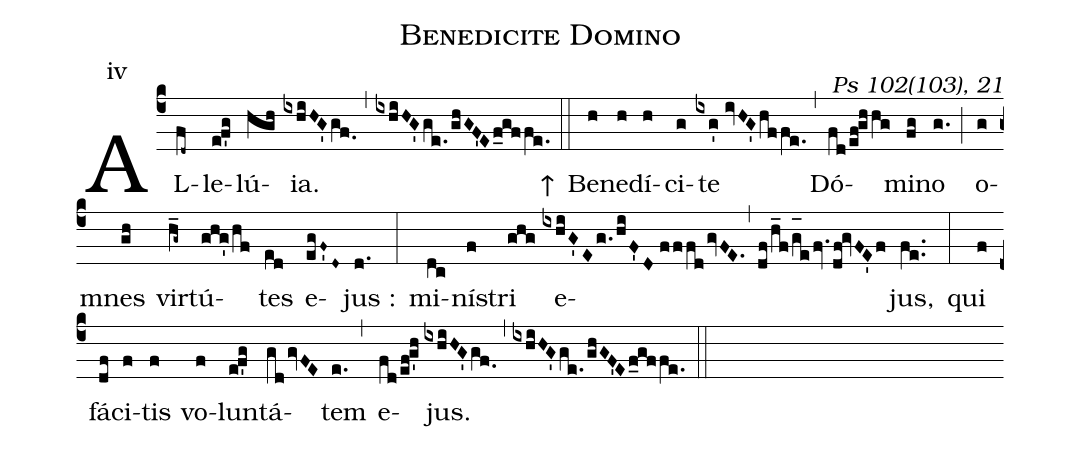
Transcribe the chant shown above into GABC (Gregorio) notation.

name:Benedicite Domino;
commentary: Ps 102(103), 21;
mode:iv;
%%
(c4) AL(fd~)le(e!f'g)lú(hgh){ia}.(ixhiHG'gf.0) (,) (ixhiHG'ge./ghGF'Ef_gffe.) ↑(::) Be(h)ne(h)dí(h)ci(g)te(ixg'//ivHG'hffe.) (,) Dó(fd/ef!ghhg)mi(fg)no(g.) (;) o(g)mnes(gh) vir(h_g~)tú(ghg'/hf)tes(ed) e(egF~'D~)jus~:(d.) (:) mi(dc)ní(f)stri(ghg) e(ixhiG'Eg./hiF'D//fffdgvFE.,df/h_f/g_[oh:h]efv.df!gvFE'f)jus,(fe..) (:) qui(f) fá(df)ci(f)tis(f) vo(f)lun(e!f'g)tá(gdgvFE)tem(e.) (,) e(fd/ef!g'h)jus.(ixhiHG'gf.0) (,) (ixhiHG'ge./ghGF'Ef_gffe.) (::)
